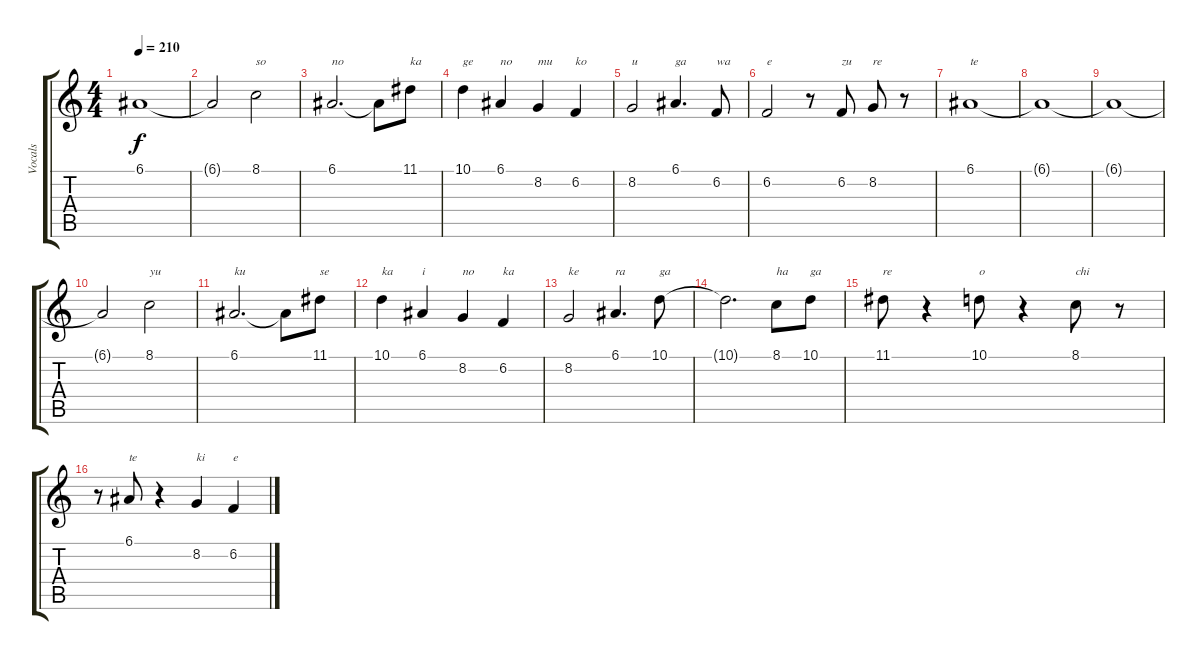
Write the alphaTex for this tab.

\track ("Vocals" "Vocals") {instrument frenchhorn}
\staff {score tabs}
\tuning (E4 B3 G3 D3 A2 E2) {hide}
\ts (4 4)
\tempo 210
\clef g2
\ks c
6.1{t}.1{dy f} |
6.1{t}.2 8.1.2{txt "so"} |
6.1.2{d txt "no"} 6.1{t}.8 11.1.8{txt "ka"} |
10.1.4{txt "ge"} 6.1.4{txt "no"} 8.2.4{txt "mu"} 6.2.4{txt "ko"} |
8.2.2{txt "u"} 6.1.4{d txt "ga"} 6.2.8{txt "wa"} |
6.2.2{txt "e"} r.8 6.2.8{txt "zu"} 8.2.8{txt "re"} r.8 |
6.1.1{txt "te"} |
6.1{t}.1 |
6.1{t}.1 |
6.1{t}.2 8.1.2{txt "yu"} |
6.1.2{d txt "ku"} 6.1{t}.8 11.1.8{txt "se"} |
10.1.4{txt "ka"} 6.1.4{txt "i"} 8.2.4{txt "no"} 6.2.4{txt "ka"} |
8.2.2{txt "ke"} 6.1.4{d txt "ra"} 10.1.8{txt "ga"} |
10.1{t}.2{d} 8.1.8{txt "ha"} 10.1.8{txt "ga"} |
11.1.8{txt "re"} r.4 10.1.8{txt "o"} r.4 8.1.8{txt "chi"} r.8 |
r.8 6.1.8{txt "te"} r.4 8.2.4{txt "ki"} 6.2.4{txt "e"}
